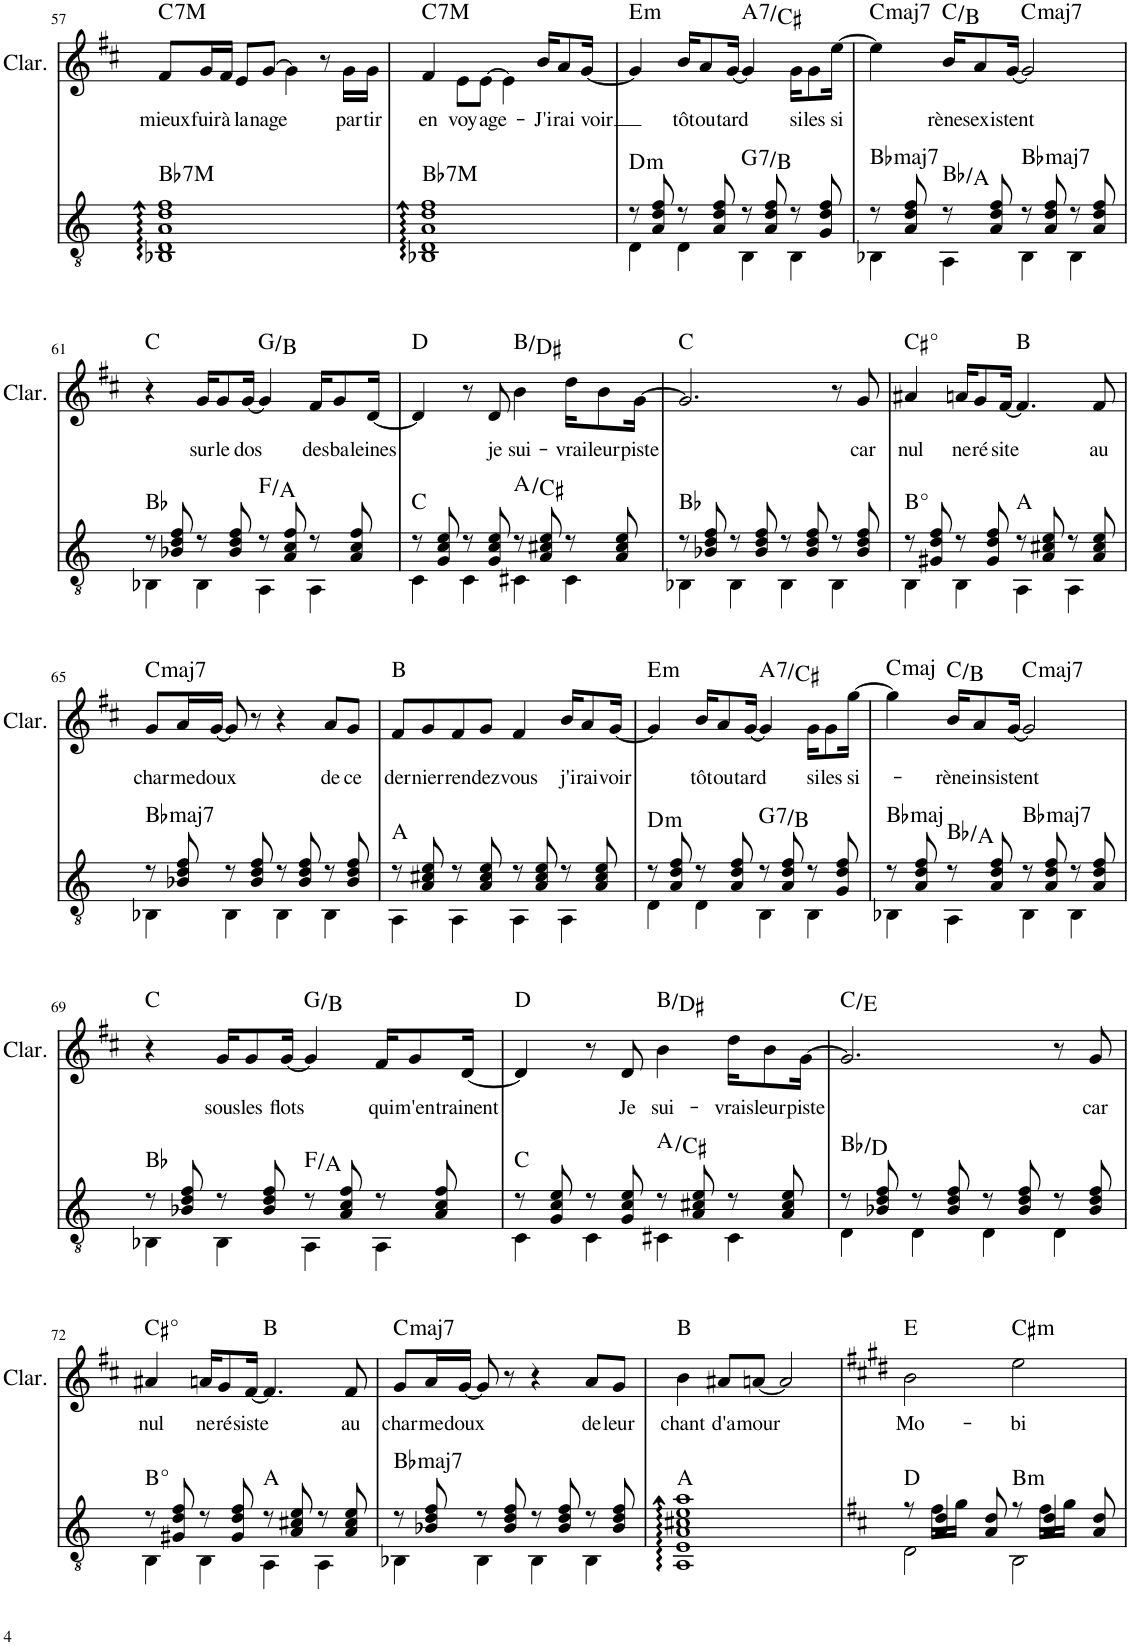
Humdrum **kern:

**kern	**harte	**kern	**text	**harte
*part2	*part2	*part1	*part1	*part1
*staff2	*	*staff1	*staff1	*
*I"Guitare	*	*I"Clarinette	*	*
*	*	*I'Clar.	*	*
!!LO:PB:g=z
*clefGv2	*	*clefG2	*	*
*	*	*Trd1c2	*	*
*k[]	*	*k[f#c#]	*	*
*M4/4	*	*M4/4	*	*
=57	=57	=57	=57	=57
!	!LO:H:kt=7	!	!LO:LY:b	!LO:H:kt=7
1BB-X:: 1D:: 1A:: 1d:: 1f::	Bb:7	8f#/L	mieux	C:7
!	!	!	!LO:LY:b	!
.	.	16g/L	fuir	.
!	!	!	!LO:LY:b	!
.	.	16f#/JJ	à	.
!	!	!	!LO:LY:b	!
.	.	8e/L	la	.
!	!	!	!LO:LY:b	!
.	.	[8g/J	nage	.
.	.	4g\]	.	.
.	.	8r	.	.
!	!	!	!LO:LY:b	!
.	.	16g\LL	par-	.
!	!	!	!LO:LY:b	!
.	.	16g\JJ	-tir	.
=58	=58	=58	=58	=58
!	!LO:H:kt=7	!	!LO:LY:b	!LO:H:kt=7
1BB-X:: 1D:: 1A:: 1d:: 1f::	Bb:7	4f#/	en	C:7
!	!	!	!LO:LY:b	!
.	.	8e\L	voy-	.
!	!	!	!LO:LY:b	!
.	.	[8e\J	-age-	.
.	.	4e\]	.	.
!	!	!	!LO:LY:b	!
.	.	16b/KL	-J'i-	.
!	!	!	!LO:LY:b	!
.	.	8a/	-rai	.
!	!	!	!LO:LY:b	!
.	.	[16g/Jk	voir	.
=59	=59	=59	=59	=59
*^	*	*	*	*
!	!	!LO:H:kt=m	!	!	!LO:H:kt=m
8r	4D\	D:min	4g/]	.	E:min
8A/ 8d/ 8f/	.	.	.	.	.
!	!	!	!	!LO:LY:b	!
8r	4D\	.	16b/KL	tôt	.
!	!	!	!	!LO:LY:b	!
.	.	.	8a/	ou	.
8A/ 8d/ 8f/	.	.	.	.	.
!	!	!	!	!LO:LY:b	!
.	.	.	[16g/Jk	tard	.
!	!	!LO:H:kt=7	!	!	!LO:H:kt=7
8r	4BB\	G:7/3	4g/]	.	A:7/3
8A/ 8d/ 8f/	.	.	.	.	.
!	!	!	!	!LO:LY:b	!
8r	4BB\	.	16g\KL	si	.
!	!	!	!	!LO:LY:b	!
.	.	.	8g\	les	.
8G/ 8d/ 8f/	.	.	.	.	.
!	!	!	!	!LO:LY:b	!
.	.	.	[16ee\Jk	si	.
=60	=60	=60	=60	=60	=60
!	!	!LO:H:kt=maj7	!	!	!LO:H:kt=maj7
8r	4BB-X\	Bb:maj7	4ee\]	.	C:maj7
8A/ 8d/ 8f/	.	.	.	.	.
!	!	!	!	!LO:LY:b	!
8r	4AA\	Bb:maj/7	16b/KL	rènes	C:maj/7
!	!	!	!	!LO:LY:b	!
.	.	.	8a/	ex-	.
8A/ 8d/ 8f/	.	.	.	.	.
!	!	!	!	!LO:LY:b	!
.	.	.	[16g/Jk	-istent	.
!	!	!LO:H:kt=maj7	!	!	!LO:H:kt=maj7
8r	4BB-\	Bb:maj7	2g/]	.	C:maj7
8A/ 8d/ 8f/	.	.	.	.	.
8r	4BB-\	.	.	.	.
8A/ 8d/ 8f/	.	.	.	.	.
!!LO:LB:g=z
=61	=61	=61	=61	=61	=61
8r	4BB-X\	Bb:maj	4r	.	C:maj
8B-X/ 8d/ 8f/	.	.	.	.	.
!	!	!	!	!LO:LY:b	!
8r	4BB-\	.	16g/KL	sur	.
!	!	!	!	!LO:LY:b	!
.	.	.	8g/	le	.
8B-/ 8d/ 8f/	.	.	.	.	.
!	!	!	!	!LO:LY:b	!
.	.	.	[16g/Jk	dos	.
8r	4AA\	F:maj/3	4g/]	.	G:maj/3
8A/ 8c/ 8f/	.	.	.	.	.
!	!	!	!	!LO:LY:b	!
8r	4AA\	.	16f#/KL	des	.
!	!	!	!	!LO:LY:b	!
.	.	.	8g/	ba-	.
8A/ 8c/ 8f/	.	.	.	.	.
!	!	!	!	!LO:LY:b	!
.	.	.	[16d/Jk	-leines	.
=62	=62	=62	=62	=62	=62
8r	4C\	C:maj	4d/]	.	D:maj
8G/ 8c/ 8e/	.	.	.	.	.
8r	4C\	.	8r	.	.
!	!	!	!	!LO:LY:b	!
8G/ 8c/ 8e/	.	.	8d/	je	.
!	!	!	!	!LO:LY:b	!
8r	4C#X\	A:maj/3	4b\	sui-	B:maj/3
8A/ 8c#X/ 8e/	.	.	.	.	.
!	!	!	!	!LO:LY:b	!
8r	4C#\	.	16dd\KL	-vrai	.
!	!	!	!	!LO:LY:b	!
.	.	.	8b\	leur	.
8A/ 8c#/ 8e/	.	.	.	.	.
!	!	!	!	!LO:LY:b	!
.	.	.	[16g\Jk	piste	.
=63	=63	=63	=63	=63	=63
8r	4BB-X\	Bb:maj	2.g/]	.	C:maj
8B-X/ 8d/ 8f/	.	.	.	.	.
8r	4BB-\	.	.	.	.
8B-/ 8d/ 8f/	.	.	.	.	.
8r	4BB-\	.	.	.	.
8B-/ 8d/ 8f/	.	.	.	.	.
8r	4BB-\	.	8r	.	.
!	!	!	!	!LO:LY:b	!
8B-/ 8d/ 8f/	.	.	8g/	car	.
=64	=64	=64	=64	=64	=64
!	!	!LO:H:kt=°	!	!LO:LY:b	!LO:H:kt=°
8r	4BB\	.	4a#X/	nul	.
8G#X/ 8d/ 8f/	.	.	.	.	.
!	!	!	!	!LO:LY:b	!
8r	4BB\	.	16an/KL	ne	.
!	!	!	!	!LO:LY:b	!
.	.	.	8g/	ré-	.
8G#/ 8d/ 8f/	.	.	.	.	.
!	!	!	!	!LO:LY:b	!
.	.	.	[16f#/Jk	-site	.
8r	4AA\	A:maj	4.f#/]	.	B:maj
8A/ 8c#X/ 8e/	.	.	.	.	.
8r	4AA\	.	.	.	.
!	!	!	!	!LO:LY:b	!
8A/ 8c#/ 8e/	.	.	8f#/	au	.
!!LO:LB:g=z
=65	=65	=65	=65	=65	=65
!	!	!LO:H:kt=maj7	!	!LO:LY:b	!LO:H:kt=maj7
8r	4BB-X\	Bb:maj7	8g/L	char-	C:maj7
!	!	!	!	!LO:LY:b	!
8B-X/ 8d/ 8f/	.	.	16a/L	-me	.
!	!	!	!	!LO:LY:b	!
.	.	.	[16g/JJ	doux	.
8r	4BB-\	.	8g/]	.	.
8B-/ 8d/ 8f/	.	.	8r	.	.
8r	4BB-\	.	4r	.	.
8B-/ 8d/ 8f/	.	.	.	.	.
!	!	!	!	!LO:LY:b	!
8r	4BB-\	.	8a/L	de	.
!	!	!	!	!LO:LY:b	!
8B-/ 8d/ 8f/	.	.	8g/J	ce	.
=66	=66	=66	=66	=66	=66
!	!	!	!	!LO:LY:b	!
8r	4AA\	A:maj	8f#/L	der-	B:maj
!	!	!	!	!LO:LY:b	!
8A/ 8c#X/ 8e/	.	.	8g/	-nier	.
!	!	!	!	!LO:LY:b	!
8r	4AA\	.	8f#/	ren-	.
!	!	!	!	!LO:LY:b	!
8A/ 8c#/ 8e/	.	.	8g/J	-dez-	.
!	!	!	!	!LO:LY:b	!
8r	4AA\	.	4f#/	-vous	.
8A/ 8c#/ 8e/	.	.	.	.	.
!	!	!	!	!LO:LY:b	!
8r	4AA\	.	16b/KL	j'i-	.
!	!	!	!	!LO:LY:b	!
.	.	.	8a/	-rai	.
8A/ 8c#/ 8e/	.	.	.	.	.
!	!	!	!	!LO:LY:b	!
.	.	.	[16g/Jk	voir	.
=67	=67	=67	=67	=67	=67
!	!	!LO:H:kt=m	!	!	!LO:H:kt=m
8r	4D\	D:min	4g/]	.	E:min
8A/ 8d/ 8f/	.	.	.	.	.
!	!	!	!	!LO:LY:b	!
8r	4D\	.	16b/KL	tôt	.
!	!	!	!	!LO:LY:b	!
.	.	.	8a/	ou	.
8A/ 8d/ 8f/	.	.	.	.	.
!	!	!	!	!LO:LY:b	!
.	.	.	[16g/Jk	tard	.
!	!	!LO:H:kt=7	!	!	!LO:H:kt=7
8r	4BB\	G:7/3	4g/]	.	A:7/3
8A/ 8d/ 8f/	.	.	.	.	.
!	!	!	!	!LO:LY:b	!
8r	4BB\	.	16g\KL	si	.
!	!	!	!	!LO:LY:b	!
.	.	.	8g\	les	.
8G/ 8d/ 8f/	.	.	.	.	.
!	!	!	!	!LO:LY:b	!
.	.	.	[16gg\Jk	si-	.
=68	=68	=68	=68	=68	=68
!	!	!LO:H:kt=maj	!	!	!LO:H:kt=maj
8r	4BB-X\	Bb:maj	4gg\]	.	C:maj
8A/ 8d/ 8f/	.	.	.	.	.
!	!	!	!	!LO:LY:b	!
8r	4AA\	Bb:maj/7	16b/KL	-rène	C:maj/7
!	!	!	!	!LO:LY:b	!
.	.	.	8a/	in-	.
8A/ 8d/ 8f/	.	.	.	.	.
!	!	!	!	!LO:LY:b	!
.	.	.	[16g/Jk	-sistent	.
!	!	!LO:H:kt=maj7	!	!	!LO:H:kt=maj7
8r	4BB-\	Bb:maj7	2g/]	.	C:maj7
8A/ 8d/ 8f/	.	.	.	.	.
8r	4BB-\	.	.	.	.
8A/ 8d/ 8f/	.	.	.	.	.
!!LO:LB:g=z
=69	=69	=69	=69	=69	=69
8r	4BB-X\	Bb:maj	4r	.	C:maj
8B-X/ 8d/ 8f/	.	.	.	.	.
!	!	!	!	!LO:LY:b	!
8r	4BB-\	.	16g/KL	sous	.
!	!	!	!	!LO:LY:b	!
.	.	.	8g/	les	.
8B-/ 8d/ 8f/	.	.	.	.	.
!	!	!	!	!LO:LY:b	!
.	.	.	[16g/Jk	flots	.
8r	4AA\	F:maj/3	4g/]	.	G:maj/3
8A/ 8c/ 8f/	.	.	.	.	.
!	!	!	!	!LO:LY:b	!
8r	4AA\	.	16f#/KL	qui	.
!	!	!	!	!LO:LY:b	!
.	.	.	8g/	m'en-	.
8A/ 8c/ 8f/	.	.	.	.	.
!	!	!	!	!LO:LY:b	!
.	.	.	[16d/Jk	-trainent	.
=70	=70	=70	=70	=70	=70
8r	4C\	C:maj	4d/]	.	D:maj
8G/ 8c/ 8e/	.	.	.	.	.
8r	4C\	.	8r	.	.
!	!	!	!	!LO:LY:b	!
8G/ 8c/ 8e/	.	.	8d/	Je	.
!	!	!	!	!LO:LY:b	!
8r	4C#X\	A:maj/3	4b\	sui-	B:maj/3
8A/ 8c#X/ 8e/	.	.	.	.	.
!	!	!	!	!LO:LY:b	!
8r	4C#\	.	16dd\KL	-vrais	.
!	!	!	!	!LO:LY:b	!
.	.	.	8b\	leur	.
8A/ 8c#/ 8e/	.	.	.	.	.
!	!	!	!	!LO:LY:b	!
.	.	.	[16g\Jk	piste	.
=71	=71	=71	=71	=71	=71
8r	4D\	Bb:maj/3	2.g/]	.	C:maj/3
8B-X/ 8d/ 8f/	.	.	.	.	.
8r	4D\	.	.	.	.
8B-/ 8d/ 8f/	.	.	.	.	.
8r	4D\	.	.	.	.
8B-/ 8d/ 8f/	.	.	.	.	.
8r	4D\	.	8r	.	.
!	!	!	!	!LO:LY:b	!
8B-/ 8d/ 8f/	.	.	8g/	car	.
!!LO:LB:g=z
=72	=72	=72	=72	=72	=72
!	!	!LO:H:kt=°	!	!LO:LY:b	!LO:H:kt=°
8r	4BB\	.	4a#X/	nul	.
8G#X/ 8d/ 8f/	.	.	.	.	.
!	!	!	!	!LO:LY:b	!
8r	4BB\	.	16an/KL	ne	.
!	!	!	!	!LO:LY:b	!
.	.	.	8g/	ré-	.
8G#/ 8d/ 8f/	.	.	.	.	.
!	!	!	!	!LO:LY:b	!
.	.	.	[16f#/Jk	-siste	.
8r	4AA\	A:maj	4.f#/]	.	B:maj
8A/ 8c#X/ 8e/	.	.	.	.	.
8r	4AA\	.	.	.	.
!	!	!	!	!LO:LY:b	!
8A/ 8c#/ 8e/	.	.	8f#/	au	.
=73	=73	=73	=73	=73	=73
!	!	!LO:H:kt=maj7	!	!LO:LY:b	!LO:H:kt=maj7
8r	4BB-X\	Bb:maj7	8g/L	char-	C:maj7
!	!	!	!	!LO:LY:b	!
8B-X/ 8d/ 8f/	.	.	16a/L	-me	.
!	!	!	!	!LO:LY:b	!
.	.	.	[16g/JJ	doux	.
8r	4BB-\	.	8g/]	.	.
8B-/ 8d/ 8f/	.	.	8r	.	.
8r	4BB-\	.	4r	.	.
8B-/ 8d/ 8f/	.	.	.	.	.
!	!	!	!	!LO:LY:b	!
8r	4BB-\	.	8a/L	de	.
!	!	!	!	!LO:LY:b	!
8B-/ 8d/ 8f/	.	.	8g/J	leur	.
*v	*v	*	*	*	*
=74	=74	=74	=74	=74
!	!	!	!LO:LY:b	!
1AA:: 1E:: 1A:: 1c#X:: 1e:: 1a::	A:maj	4b\	chant	B:maj
!	!	!	!LO:LY:b	!
.	.	8a#X/L	d'a-	.
!	!	!	!LO:LY:b	!
.	.	[8an/J	-mour	.
.	.	2a/]	.	.
=75	=75	=75	=75	=75
*k[f#c#]	*	*k[f#c#g#d#]	*	*
*^	*	*	*	*
*	*^	*	*	*	*
!	!	!	!	!	!LO:LY:b	!
8r	8ryy	2D\	D:maj	2b\	Mo-	E:maj
4A/ 4d/	16f#\LL	.	.	.	.	.
.	16g\JJ	.	.	.	.	.
.	4.ryy	.	.	.	.	.
8A/ 8d/	.	.	.	.	.	.
!	!	!	!LO:H:kt=m	!	!LO:LY:b	!LO:H:kt=m
8r	.	2BB\	B:min	2ee\	-bi	C#:min
4A/ 4d/	16f#\LL	.	.	.	.	.
.	16g\JJ	.	.	.	.	.
.	4ryy	.	.	.	.	.
8A/ 8d/	.	.	.	.	.	.
*v	*v	*v	*	*	*	*
=	=	=	=	=
*-	*-	*-	*-	*-
